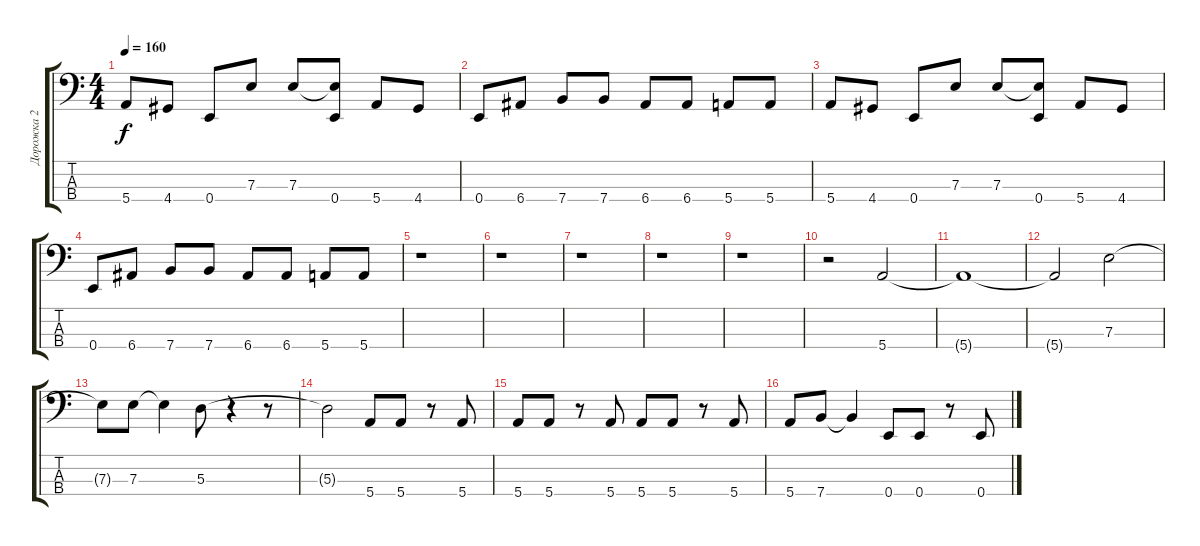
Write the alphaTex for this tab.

\track ("Дорожка 2" "Дорожка 2") {instrument electricbasspick}
\staff {score tabs}
\tuning (G2 D2 A1 E1) {hide}
\ts (4 4)
\tempo 160
\clef f4
\ks c
5.4.8{dy f} 4.4.8 0.4.8 7.3.8 7.3.8 (7.3{t} 0.4).8 5.4.8 4.4.8 |
0.4.8 6.4.8 7.4.8 7.4.8 6.4.8 6.4.8 5.4.8 5.4.8 |
5.4.8 4.4.8 0.4.8 7.3.8 7.3.8 (7.3{t} 0.4).8 5.4.8 4.4.8 |
0.4.8 6.4.8 7.4.8 7.4.8 6.4.8 6.4.8 5.4.8 5.4.8 |
r.1 |
r.1 |
r.1 |
r.1 |
r.1 |
r.2 5.4.2 |
5.4{t}.1 |
5.4{t}.2 7.3.2 |
7.3{t}.8 7.3.8 7.3{t}.4 5.3.8 r.4 r.8 |
5.3{t}.2 5.4.8 5.4.8 r.8 5.4.8 |
5.4.8 5.4.8 r.8 5.4.8 5.4.8 5.4.8 r.8 5.4.8 |
5.4.8 7.4.8 7.4{t}.4 0.4.8 0.4.8 r.8 0.4.8
